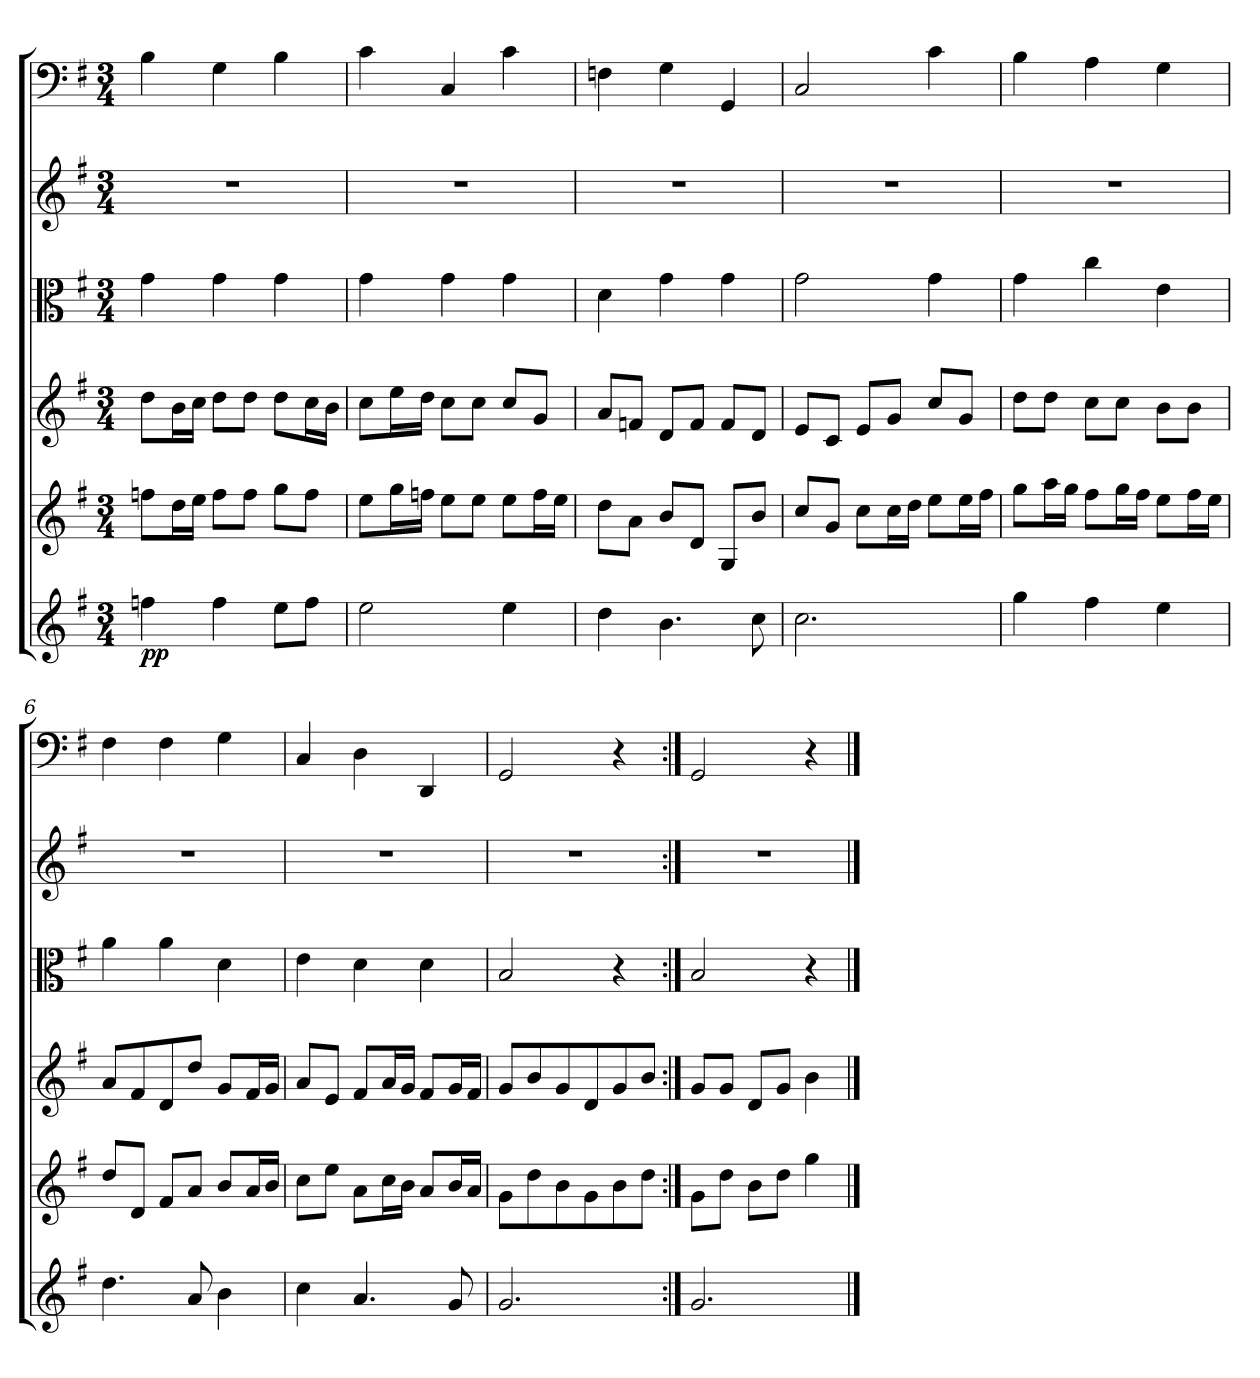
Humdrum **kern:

**kern	**dynam	**kern	**kern	**kern	**kern	**kern
*part6	*part6	*part5	*part4	*part3	*part2	*part1
*staff6	*staff6	*staff5	*staff4	*staff3	*staff2	*staff1
*clefG2	*	*clefG2	*clefG2	*clefC3	*clefG2	*clefF4
*k[f#]	*	*k[f#]	*k[f#]	*k[f#]	*k[f#]	*k[f#]
*G:	*	*G:	*G:	*G:	*G:	*G:
*M3/4	*	*M3/4	*M3/4	*M3/4	*M3/4	*M3/4
=1	=1	=1	=1	=1	=1	=1
4ffn\	pp	8ffn"\L	8dd"\L	4g"\	2.r	4B"\
.	.	16dd"\L	16b"\L	.	.	.
.	.	16ee"\JJ	16cc"\JJ	.	.	.
4ff\	.	8ff"\L	8dd"\L	4g"\	.	4G"\
.	.	8ff"\J	8dd"\J	.	.	.
8ee\L	.	8gg"\L	8dd"\L	4g"\	.	4B"\
8ff\J	.	8ff"\J	16cc"\L	.	.	.
.	.	.	16b"\JJ	.	.	.
=2	=2	=2	=2	=2	=2	=2
2ee\	.	8ee"\L	8cc"\L	4g"\	2.r	4c"\
.	.	16gg"\L	16ee"\L	.	.	.
.	.	16ffn"\JJ	16dd"\JJ	.	.	.
.	.	8ee"\L	8cc"\L	4g"\	.	4C"/
.	.	8ee"\J	8cc"\J	.	.	.
4ee\	.	8ee"\L	8cc"/L	4g"\	.	4c"\
.	.	16ff"\L	8g"/J	.	.	.
.	.	16ee"\JJ	.	.	.	.
=3	=3	=3	=3	=3	=3	=3
4dd\	.	8dd"\L	8a"/L	4d"\	2.r	4Fn"\
.	.	8a"\J	8fn"/J	.	.	.
4.b\	.	8b"/L	8d"/L	4g"\	.	4G"\
.	.	8d"/J	8f"/J	.	.	.
.	.	8G"/L	8f"/L	4g"\	.	4GG"/
8cc\	.	8b"/J	8d"/J	.	.	.
=4	=4	=4	=4	=4	=4	=4
2.cc\	.	8cc"/L	8e"/L	2g"\	2.r	2C"/
.	.	8g"/J	8c"/J	.	.	.
.	.	8cc"\L	8e"/L	.	.	.
.	.	16cc"\L	8g"/J	.	.	.
.	.	16dd"\JJ	.	.	.	.
.	.	8ee"\L	8cc"/L	4g"\	.	4c"\
.	.	16ee"\L	8g"/J	.	.	.
.	.	16ff#"\JJ	.	.	.	.
=5	=5	=5	=5	=5	=5	=5
4gg\	.	8gg"\L	8dd"\L	4g"\	2.r	4B"\
.	.	16aa"\L	8dd"\J	.	.	.
.	.	16gg"\JJ	.	.	.	.
4ff#\	.	8ff#"\L	8cc"\L	4cc"\	.	4A"\
.	.	16gg"\L	8cc"\J	.	.	.
.	.	16ff#"\JJ	.	.	.	.
4ee\	.	8ee"\L	8b"\L	4e"\	.	4G"\
.	.	16ff#"\L	8b"\J	.	.	.
.	.	16ee"\JJ	.	.	.	.
=6	=6	=6	=6	=6	=6	=6
4.dd\	.	8dd"/L	8a"/L	4a"\	2.r	4F#"\
.	.	8d"/J	8f#"/	.	.	.
.	.	8f#"/L	8d"/	4a"\	.	4F#"\
8a/	.	8a"/J	8dd"/J	.	.	.
4b\	.	8b"/L	8g"/L	4d"\	.	4G"\
.	.	16a"/L	16f#"/L	.	.	.
.	.	16b"/JJ	16g"/JJ	.	.	.
=7	=7	=7	=7	=7	=7	=7
4cc\	.	8cc"\L	8a"/L	4e"\	2.r	4C"/
.	.	8ee"\J	8e"/J	.	.	.
4.a/	.	8a"\L	8f#"/L	4d"\	.	4D"\
.	.	16cc"\L	16a"/L	.	.	.
.	.	16b"\JJ	16g"/JJ	.	.	.
.	.	8a"/L	8f#"/L	4d"\	.	4DD"/
8g/	.	16b"/L	16g"/L	.	.	.
.	.	16a"/JJ	16f#"/JJ	.	.	.
=8	=8	=8	=8	=8	=8	=8
2.g/	.	8g"\L	8g"/L	2B"/	2.r	2GG"/
.	.	8dd"\	8b"/	.	.	.
.	.	8b"\	8g"/	.	.	.
.	.	8g"\	8d"/	.	.	.
.	.	8b"\	8g"/	4r	.	4r
.	.	8dd"\J	8b"/J	.	.	.
=9:|!	=9:|!	=9:|!	=9:|!	=9:|!	=9:|!	=9:|!
2.g/	.	8g"\L	8g"/L	2B"/	2.r	2GG"/
.	.	8dd"\J	8g"/J	.	.	.
.	.	8b"\L	8d"/L	.	.	.
.	.	8dd"\J	8g"/J	.	.	.
.	.	4gg"\	4b"\	4r	.	4r
==	==	==	==	==	==	==
*-	*-	*-	*-	*-	*-	*-
